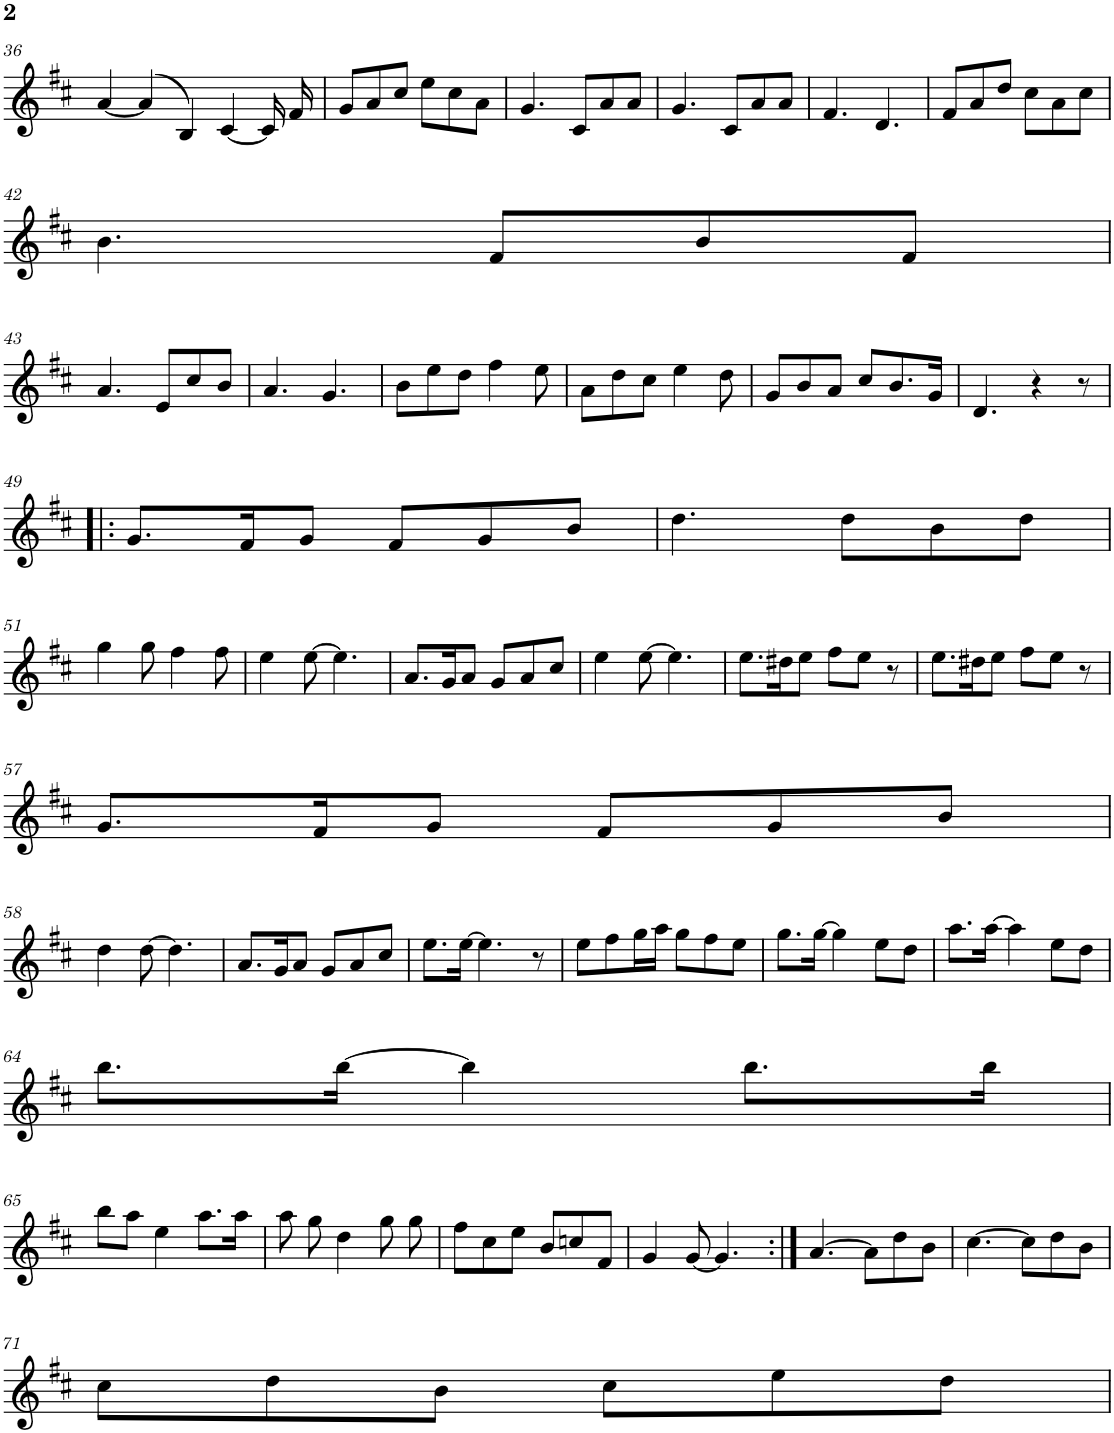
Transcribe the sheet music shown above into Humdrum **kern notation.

**kern
*part1
*staff1
*I"Voice
*I'V
!!LO:PB:g=z
*clefG2
*k[f#c#]
*M6/8
=36
[<4a/
(>4a/]
4B/)
[<4c#/
16c#/]
16f#/
=37
8g/L
8a/
8cc#/J
8ee\L
8cc#\
8a\J
=38
4.g/
8c#/L
8a/
8a/J
=39
4.g/
8c#/L
8a/
8a/J
=40
4.f#/
4.d/
=41
8f#/L
8a/
8dd/J
8cc#\L
8a\
8cc#\J
!!LO:LB:g=z
=42
4.b\
8f#/L
8b/
8f#/J
!!LO:LB:g=z
=43
4.a/
8e/L
8cc#/
8b/J
=44
4.a/
4.g/
=45
8b\L
8ee\
8dd\J
4ff#\
8ee\
=46
8a\L
8dd\
8cc#\J
4ee\
8dd\
=47
8g/L
8b/
8a/J
8cc#/L
8.b/
16g/Jk
=48
4.d/
4r
8r
!!LO:LB:g=z
=49!|:
8.g/L
16f#/K
8g/J
8f#/L
8g/
8b/J
=50
4.dd\
8dd\L
8b\
8dd\J
!!LO:LB:g=z
=51
4gg\
8gg\
4ff#\
8ff#\
=52
4ee\
[>8ee\
4.ee\]
=53
8.a/L
16g/K
8a/J
8g/L
8a/
8cc#/J
=54
4ee\
[>8ee\
4.ee\]
=55
8.ee\L
16dd#X\K
8ee\J
8ff#\L
8ee\J
8r
=56
8.ee\L
16dd#X\K
8ee\J
8ff#\L
8ee\J
8r
!!LO:LB:g=z
=57
8.g/L
16f#/K
8g/J
8f#/L
8g/
8b/J
!!LO:LB:g=z
=58
4dd\
[>8dd\
4.dd\]
=59
8.a/L
16g/K
8a/J
8g/L
8a/
8cc#/J
=60
8.ee\L
[>16ee\Jk
4.ee\]
8r
=61
8ee\L
8ff#\
16gg\L
16aa\JJ
8gg\L
8ff#\
8ee\J
=62
8.gg\L
[>16gg\Jk
4gg\]
8ee\L
8dd\J
=63
8.aa\L
[>16aa\Jk
4aa\]
8ee\L
8dd\J
!!LO:LB:g=z
=64
8.bb\L
[>16bb\Jk
4bb\]
8.bb\L
16bb\Jk
!!LO:LB:g=z
=65
8bb\L
8aa\J
4ee\
8.aa\L
16aa\Jk
=66
8aa\
8gg\
4dd\
8gg\
8gg\
=67
8ff#\L
8cc#\
8ee\J
8b/L
8ccn/
8f#/J
=68
4g/
[<8g/
4.g/]
=69:|!
[>4.a/
8a\L]
8dd\
8b\J
=70
[>4.cc#\
8cc#\L]
8dd\
8b\J
!!LO:LB:g=z
=71
8cc#\L
8dd\
8b\J
8cc#\L
8ee\
8dd\J
=
*-
